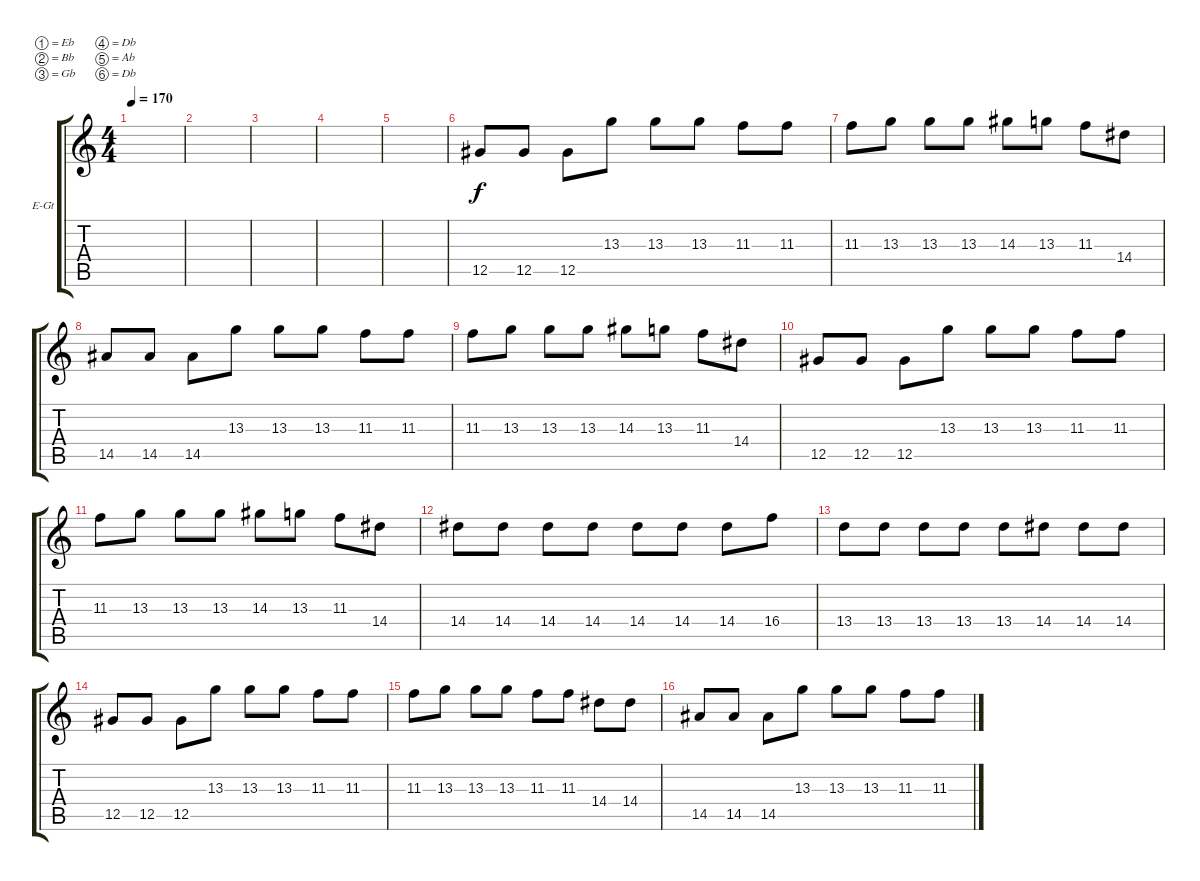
\defaultSystemsLayout 4
\bracketExtendMode groupsimilarinstruments
\firstSystemTrackNameOrientation horizontal
\otherSystemsTrackNameOrientation horizontal
\track ("Electric Guitar" "E-Gt") {instrument distortionguitar}
\staff {score tabs}
\tuning (Eb4 Bb3 Gb3 Db3 Ab2 Db2)
\ts (4 4)
\tempo 170
\clef g2
\ks c
|
|
|
|
|
12.5.8 12.5.8 12.5.8 13.3.8 13.3.8 13.3.8 11.3.8 11.3.8 |
11.3.8 13.3.8 13.3.8 13.3.8 14.3.8 13.3.8 11.3.8 14.4.8 |
14.5.8 14.5.8 14.5.8 13.3.8 13.3.8 13.3.8 11.3.8 11.3.8 |
11.3.8 13.3.8 13.3.8 13.3.8 14.3.8 13.3.8 11.3.8 14.4.8 |
12.5.8 12.5.8 12.5.8 13.3.8 13.3.8 13.3.8 11.3.8 11.3.8 |
11.3.8 13.3.8 13.3.8 13.3.8 14.3.8 13.3.8 11.3.8 14.4.8 |
14.4.8 14.4.8 14.4.8 14.4.8 14.4.8 14.4.8 14.4.8 16.4.8 |
13.4.8 13.4.8 13.4.8 13.4.8 13.4.8 14.4.8 14.4.8 14.4.8 |
12.5.8 12.5.8 12.5.8 13.3.8 13.3.8 13.3.8 11.3.8 11.3.8 |
11.3.8 13.3.8 13.3.8 13.3.8 11.3.8 11.3.8 14.4.8 14.4.8 |
14.5.8 14.5.8 14.5.8 13.3.8 13.3.8 13.3.8 11.3.8 11.3.8
